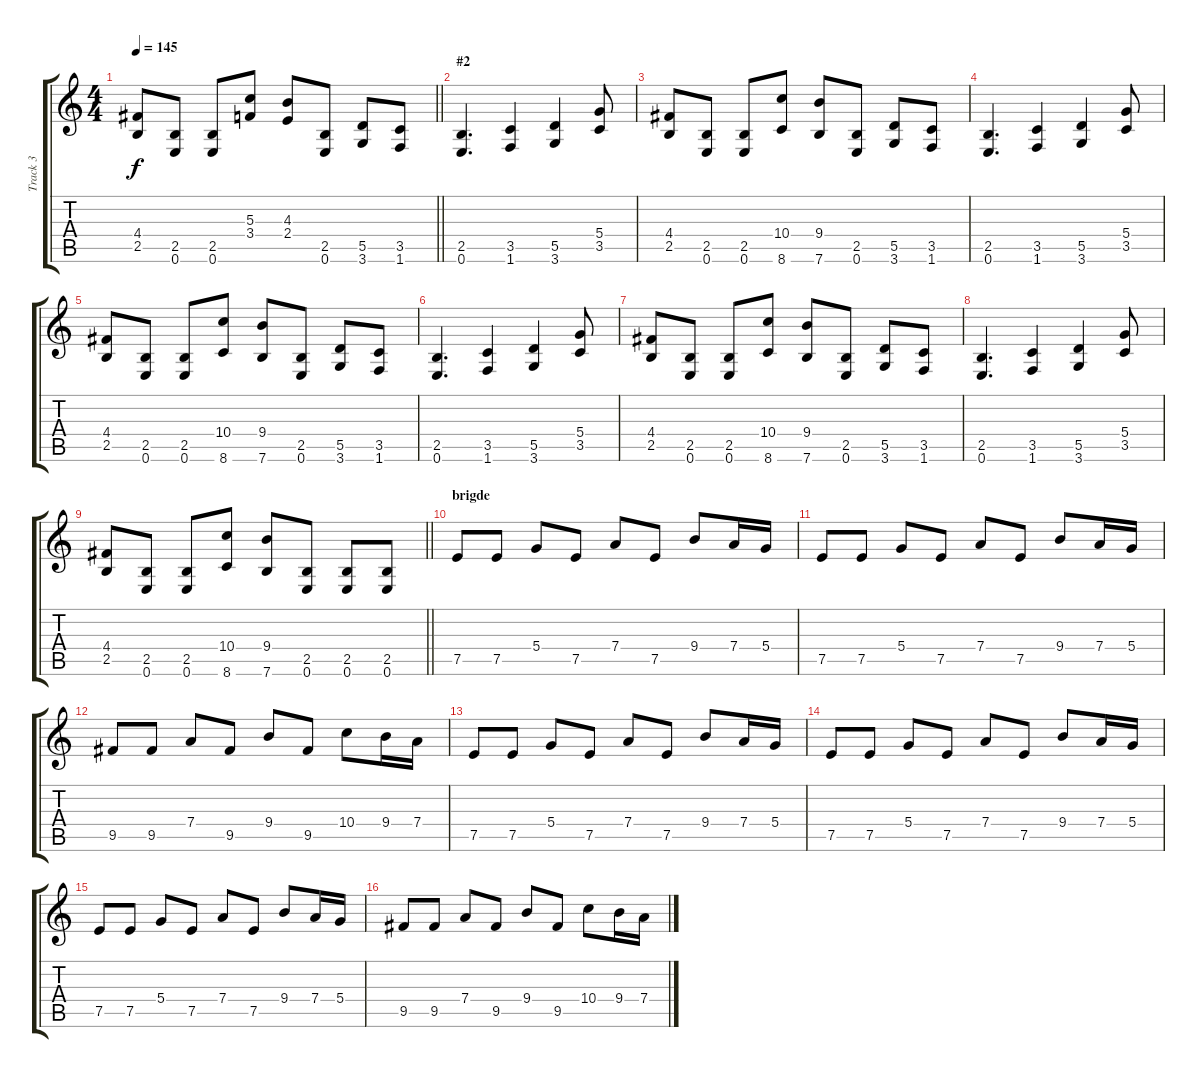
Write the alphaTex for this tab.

\track ("Track 3" "Track 3") {instrument distortionguitar}
\staff {score tabs}
\tuning (E4 B3 G3 D3 A2 E2) {hide}
\ts (4 4)
\tempo 145
\clef g2
\barLineRight lightlight
\ks c
(4.4 2.5).8{dy f} (2.5 0.6).8 (2.5 0.6).8 (5.3 3.4).8 (4.3 2.4).8 (2.5 0.6).8 (5.5 3.6).8 (3.5 1.6).8 |
\section ("" "#2")
(2.5 0.6).4{d} (3.5 1.6).4 (5.5 3.6).4 (5.4 3.5).8 |
(4.4 2.5).8 (2.5 0.6).8 (2.5 0.6).8 (10.4 8.6).8 (9.4 7.6).8 (2.5 0.6).8 (5.5 3.6).8 (3.5 1.6).8 |
(2.5 0.6).4{d} (3.5 1.6).4 (5.5 3.6).4 (5.4 3.5).8 |
(4.4 2.5).8 (2.5 0.6).8 (2.5 0.6).8 (10.4 8.6).8 (9.4 7.6).8 (2.5 0.6).8 (5.5 3.6).8 (3.5 1.6).8 |
(2.5 0.6).4{d} (3.5 1.6).4 (5.5 3.6).4 (5.4 3.5).8 |
(4.4 2.5).8 (2.5 0.6).8 (2.5 0.6).8 (10.4 8.6).8 (9.4 7.6).8 (2.5 0.6).8 (5.5 3.6).8 (3.5 1.6).8 |
(2.5 0.6).4{d} (3.5 1.6).4 (5.5 3.6).4 (5.4 3.5).8 |
\barLineRight lightlight
(4.4 2.5).8 (2.5 0.6).8 (2.5 0.6).8 (10.4 8.6).8 (9.4 7.6).8 (2.5 0.6).8 (2.5 0.6).8 (2.5 0.6).8 |
\section ("" "brigde")
7.5.8 7.5.8 5.4.8 7.5.8 7.4.8 7.5.8 9.4.8 7.4.16 5.4.16 |
7.5.8 7.5.8 5.4.8 7.5.8 7.4.8 7.5.8 9.4.8 7.4.16 5.4.16 |
9.5.8 9.5.8 7.4.8 9.5.8 9.4.8 9.5.8 10.4.8 9.4.16 7.4.16 |
7.5.8 7.5.8 5.4.8 7.5.8 7.4.8 7.5.8 9.4.8 7.4.16 5.4.16 |
7.5.8 7.5.8 5.4.8 7.5.8 7.4.8 7.5.8 9.4.8 7.4.16 5.4.16 |
7.5.8 7.5.8 5.4.8 7.5.8 7.4.8 7.5.8 9.4.8 7.4.16 5.4.16 |
9.5.8 9.5.8 7.4.8 9.5.8 9.4.8 9.5.8 10.4.8 9.4.16 7.4.16
